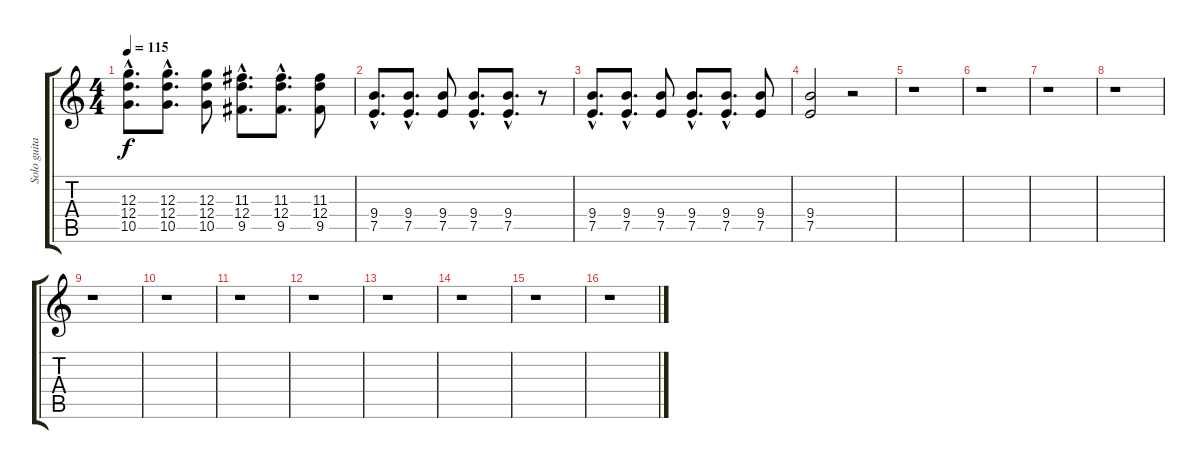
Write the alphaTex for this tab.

\track ("Solo guitar" "Solo guita") {instrument overdrivenguitar}
\staff {score tabs}
\tuning (E4 B3 G3 D3 A2 D2) {hide}
\ts (4 4)
\tempo 115
\clef g2
\ks c
(12.3{hac} 12.4{hac} 10.5{hac}).8{d dy f} (12.3{hac} 12.4{hac} 10.5{hac}).8{d} (12.3 12.4 10.5).8 (11.3{hac} 12.4{hac} 9.5{hac}).8{d} (11.3{hac} 12.4{hac} 9.5{hac}).8{d} (11.3 12.4 9.5).8 |
(9.4{hac} 7.5{hac}).8{d} (9.4{hac} 7.5{hac}).8{d} (9.4 7.5).8 (9.4{hac} 7.5{hac}).8{d} (9.4{hac} 7.5{hac}).8{d} r.8 |
(9.4{hac} 7.5{hac}).8{d} (9.4{hac} 7.5{hac}).8{d} (9.4 7.5).8 (9.4{hac} 7.5{hac}).8{d} (9.4{hac} 7.5{hac}).8{d} (9.4 7.5).8 |
(9.4 7.5).2 r.2 |
r.1 |
r.1 |
r.1 |
r.1 |
r.1 |
r.1 |
r.1 |
r.1 |
r.1 |
r.1 |
r.1 |
r.1
